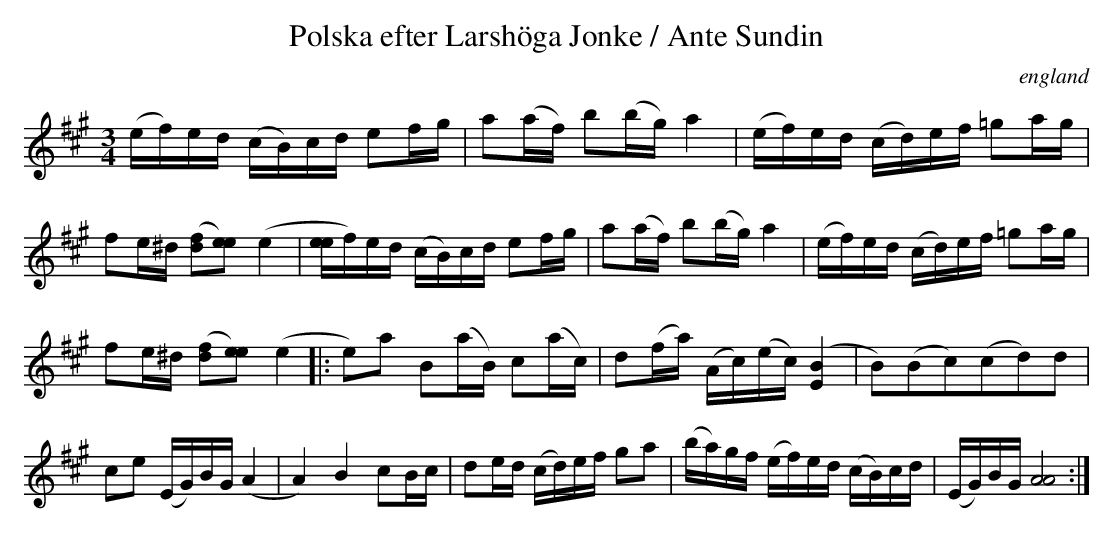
X:1
T:Polska efter Larsh\"oga Jonke / Ante Sundin
O:england
M:3/4
L:1/16
K:A
(ef)ed (cB)cd e2fg | a2(af) b2(bg) a4 | \
(ef)ed (cd)ef =g2ag | f2e^d ([d2f2][e2e2])(e4 |\
[ee]f)ed (cB)cd e2fg | a2(af) b2(bg) a4 |\
(ef)ed (cd)ef =g2ag | f2e^d  ([d2f2][e2e2]) (e4|:\
e2)a2  B2(aB) c2(ac) | d2(fa) (Ac)(ec)([E4B4] |\
B2)(B2c2)(c2d2)d2 | c2e2 (EG)BG (A4 |\
A4) B4 c2Bc | d2ed (cd)ef g2a2 | \
(ba)gf (ef)ed (cB)cd | (EG)BG [A8A8] :|
